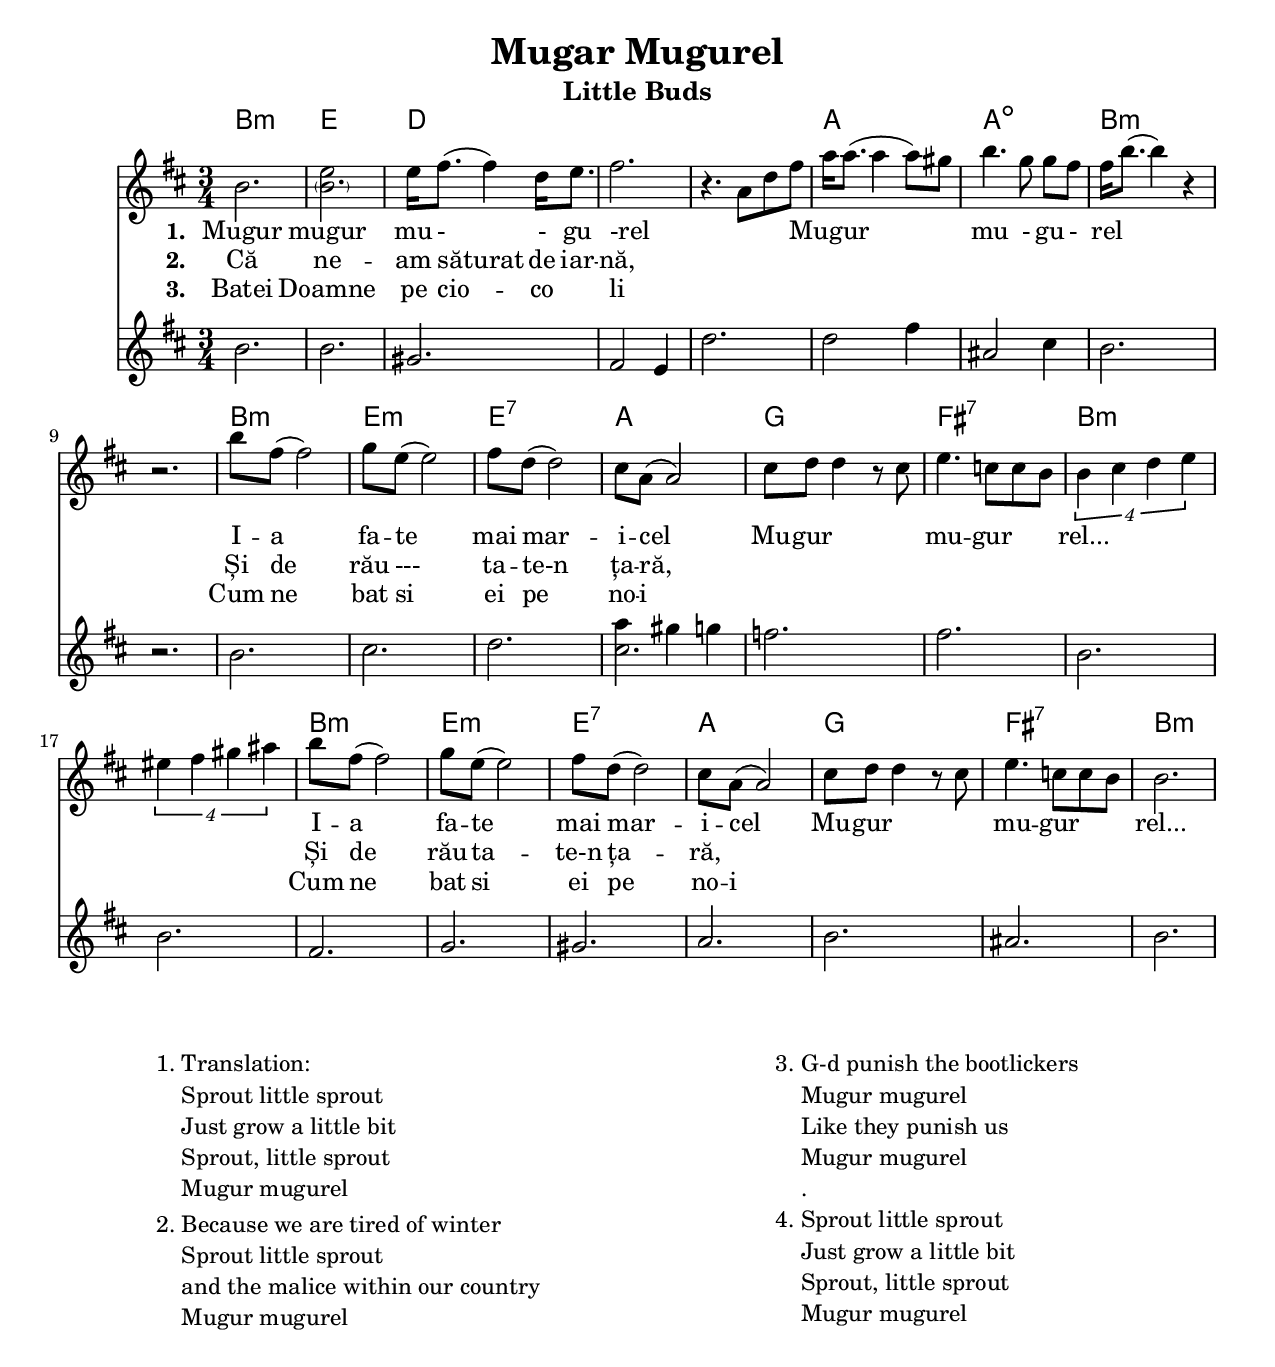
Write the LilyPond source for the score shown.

\version "2.18.0"
\include "english.ly"
\paper{
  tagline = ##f
  print-all-headers = ##t
  #(set-paper-size "letter")
}
date = #(strftime "%d-%m-%Y" (localtime (current-time)))

%\markup{ \italic{ " Updated " \date  }  }

%\markup{ Got something to say? }

global = {
  \clef treble
  \key b \minor
  \time 3/4
  \set Score.markFormatter = #format-mark-box-alphabet
}

%#################################### Melody ########################
melody = \relative c'' {
  \global
  %\partial 16*3 a16 d f   %lead in notes

  b2.
  <<\parenthesize b2. e2>>
  e16 fs8.(fs4) d16 [e8.]|
  fs2.

  r4. a,8 d fs|
  a16 a8.(a4 a8) [gs]|
  b4. g8 g [fs]
  fs16 b8.(b4) r|
  r2.
  %b
  b8 fs(fs2)
  g8 e(e2)
  fs8 d(d2)
  cs8 a(a2)

  cs8 d d4 r8 cs
  e4. c8 c b|
  \tuplet 4/3 {b4 cs d e}
  \tuplet 4/3 {es4 fs gs as}

  b8 fs(fs2)
  g8 e(e2)
  fs8 d(d2)
  cs8 a(a2)

  cs8 d d4 r8 cs|
  e4. c8 c b
  b2.  % measure 24
  %r2.

}
%################################# Lyrics #####################
\addlyrics{
  \set stanza = #"1. "
  Mugur mugur mu - - gu -rel
  _ _ _  Mugur \skip2 \skip2  mu -  gu -  rel
  \skip1
  I -- a fa -- te mai mar -- i -- cel
  Mu -- gur \skip2 \skip2  mu -- gur \skip2 \skip2  rel...
  \repeat unfold 7{\skip 2}
  I -- a fa -- te mai mar -- i -- cel
  Mu -- gur \skip2 \skip2  mu -- gur \skip2 \skip2  rel...
}

\addlyrics{
  \set stanza = #"2. "
Că ne -- am săturat de iar -- nă,
\repeat unfold 12{\skip 2}
Și de rău --- ta -- te-n ța -- ră,
\repeat unfold 16{\skip 2}
Și de rău -- ta -- te-n ța -- ră,
}

\addlyrics{
  \set stanza = #"3. "
  Batei Doamne pe cio -- co  \skip 2 li
  \repeat unfold 12{\skip 2}
  Cum ne bat si ei pe no -- i
  \repeat unfold 16{\skip 2}
  Cum ne bat si ei pe no -- i

}

bass = \relative c''{
  \global
  %\clef bass
  b2.
  b2.
  gs2.
  fs2 e4
  d'2.
  d2 fs4
  as,2 cs4
  b2.
  r2.

  b2.
  cs2.
  d2.
  <<
    {cs2. } %e2 r %   more stuff here
    {a'4 gs g}
  >>
  f2.
  fs2.
  b,2.
  b2.
  fs2.
  g2.
  gs2.
  a2.
  b2.
  as2.
  b2.

}



%################################# Chords #######################
harmonies = \chordmode {
  b4*3:m
  e4*3
  d2.*3
  a2.
  a4*3:dim
  %cs2.:7
  b2.:m
  s2.
  %b Ia Fate etc
  b2.:m
  e2.:m
  e2.:7
  a2.
  g2.
  fs2.:7
  b2.*2:m
  b2.:m
  e2.:m
  e2.:7
  a2.
  g2.
  fs2.:7
  b2.:m

}

\score {
  <<
    \new ChordNames {
      \set chordChanges = ##f
      \harmonies
    }
    \new Staff  \melody
    \new Staff  \bass
  >>
  \header{
    title= "Mugar Mugurel"
    subtitle="Little Buds"
    composer= ""
    instrument =""
    arranger= ""
  }
  \layout{indent = 1.0\cm}
  \midi {
    \tempo 4 = 120
    % alignAboveContext = "staff" }

    % \midi { }
  }
}

% more verses:
\markup{}
\markup {
  \fill-line {
    \hspace #0.1 % distance from left margin
    \column {
      \line {
        "1."
        \column {
          "Translation:"
          "Sprout little sprout"
          "Just grow a little bit"
          "Sprout, little sprout"
          "Mugur mugurel"
        }
      }
      \hspace #0.2 % vertical distance between verses
      \line {
        "2."
        \column {
          "Because we are tired of winter"
          "Sprout little sprout"
          "and the malice within our country"
          "Mugur mugurel"
        }
      }

    }
    \hspace #0.1  % horiz. distance between columns
    \column {
      \line {
        "3."
        \column {
          "G-d punish the bootlickers"
          "Mugur mugurel"
          "Like they punish us"
          "Mugur mugurel".
        }
      }
      \hspace #0.2 % distance between verses
      \line {
        "4."
        \column {
          "Sprout little sprout"
          "Just grow a little bit"
          "Sprout, little sprout"
          "Mugur mugurel"
        }
      }

    }
    \hspace #0.1 % distance to right margin
  }
}


%{
http://lyricstranslate.com/en/mugur-mugurel-sprout-you-little-sprout.html
Mugur, mugur, mugurel,
Mugur, mugurel,
Ia fă-te mai măricel,
Mugur, mugurel,
Ia fă-te mai măricel,
Mugur, mugurel.

Că ne-am săturat de iarnă,
Mugur, mugurel,
Și de răutate-n țară,
Mugur, mugurel,
Și de răutate-n țară,
Mugur, mugurel.

Bate-i, Doamne, pe ciocoi,
Mugur, mugurel,
Cum ne bat și ei pe noi,
Mugur, mugurel,
Cum ne bat și ei pe noi,
Mugur, mugurel.

Mugur, mugur, mugurel,
Mugur, mugurel,
Ia fă-te mai măricel,
Mugur, mugurel,
Ia fă-te mai măricel,
Mugur, mugurel.

%}